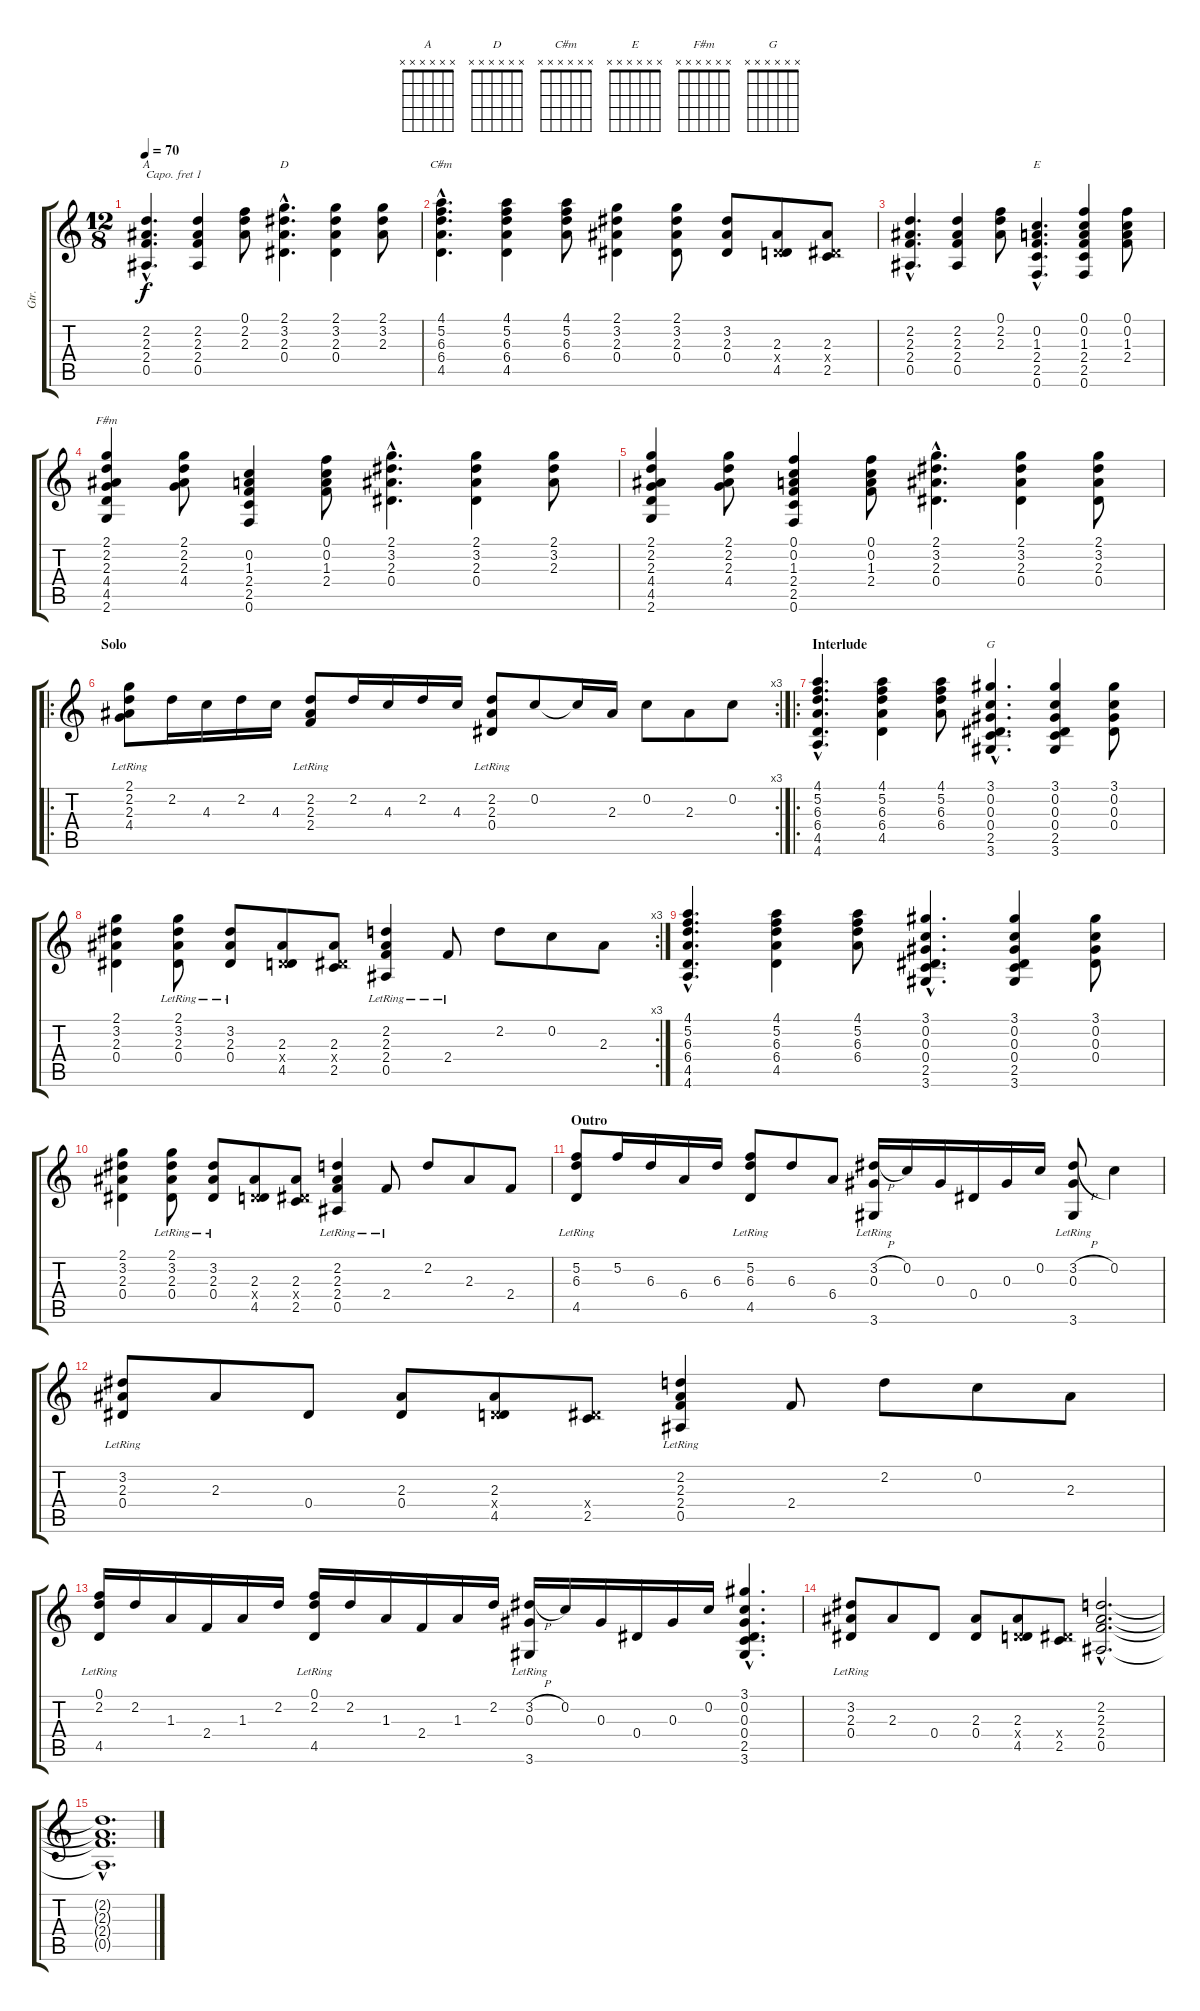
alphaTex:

\track ("Gtr." "Gtr.") {instrument electricguitarjazz}
\staff {score tabs}
\capo 1
\tuning (E4 B3 G3 D3 A2 E2) {hide}
\chord ("A" x x x x x x) {firstfret 0}
\chord ("D" x x x x x x) {firstfret 0}
\chord ("C#m" x x x x x x) {firstfret 0}
\chord ("E" x x x x x x) {firstfret 0}
\chord ("F#m" x x x x x x) {firstfret 0}
\chord ("G" x x x x x x) {firstfret 0}
\ts (12 8)
\tempo 70
\clef g2
\ks c
(2.2{hac} 2.3{hac} 2.4{hac} 0.5{hac}).4{d ch "A" dy f} (2.2 2.3 2.4 0.5).4 (0.1 2.2 2.3).8 (2.1{hac} 3.2{hac} 2.3{hac} 0.4{hac}).4{d ch "D"} (2.1 3.2 2.3 0.4).4 (2.1 3.2 2.3).8 |
(4.1{hac} 5.2{hac} 6.3{hac} 6.4{hac} 4.5{hac}).4{d ch "C#m"} (4.1 5.2 6.3 6.4 4.5).4 (4.1 5.2 6.3 6.4).8 (2.1 3.2 2.3 0.4).4 (2.1 3.2 2.3 0.4).8 (3.2 2.3 0.4).8 (2.3 0.4{x} 4.5).8 (2.3 0.4{x} 2.5).8 |
(2.2{hac} 2.3{hac} 2.4{hac} 0.5{hac}).4{d} (2.2 2.3 2.4 0.5).4 (0.1 2.2 2.3).8 (0.2{hac} 1.3{hac} 2.4{hac} 2.5{hac} 0.6{hac}).4{d ch "E"} (0.1 0.2 1.3 2.4 2.5 0.6).4 (0.1 0.2 1.3 2.4).8 |
(2.1 2.2 2.3 4.4 4.5 2.6).4{ch "F#m"} (2.1 2.2 2.3 4.4).8 (0.2 1.3 2.4 2.5 0.6).4 (0.1 0.2 1.3 2.4).8 (2.1{hac} 3.2{hac} 2.3{hac} 0.4{hac}).4{d} (2.1 3.2 2.3 0.4).4 (2.1 3.2 2.3).8 |
(2.1 2.2 2.3 4.4 4.5 2.6).4 (2.1 2.2 2.3 4.4).8 (0.1 0.2 1.3 2.4 2.5 0.6).4 (0.1 0.2 1.3 2.4).8 (2.1{hac} 3.2{hac} 2.3{hac} 0.4{hac}).4{d} (2.1 3.2 2.3 0.4).4 (2.1 3.2 2.3 0.4).8 |
\ro
\rc 3
\section ("" "Solo")
(2.1{lr} 2.2 2.3{lr} 4.4{lr}).8 2.2.16 4.3.16 2.2.16 4.3.16 (2.2 2.3{lr} 2.4{lr}).8 2.2.16 4.3.16 2.2.16 4.3.16 (2.2 2.3{lr} 0.4{lr}).8 0.2.8 0.2{t}.16 2.3.16 0.2.8 2.3.8 0.2.8 |
\ro
\section ("" "Interlude")
(4.1{hac} 5.2{hac} 6.3{hac} 6.4{hac} 4.5{hac} 4.6{hac}).4{d} (4.1 5.2 6.3 6.4 4.5).4 (4.1 5.2 6.3 6.4).8 (3.1{hac} 0.2{hac} 0.3{hac} 0.4{hac} 2.5{hac} 3.6{hac}).4{d ch "G"} (3.1 0.2 0.3 0.4 2.5 3.6).4 (3.1 0.2 0.3 0.4).8 |
\rc 3
(2.1 3.2 2.3 0.4).4 (2.1{lr} 3.2 2.3 0.4).8 (3.2{lr} 2.3 0.4).8 (2.3 0.4{x} 4.5).8 (2.3 0.4{x} 2.5).8 (2.2{lr} 2.3{lr} 2.4 0.5{lr}).4 2.4{lr}.8 2.2.8 0.2.8 2.3.8 |
(4.1{hac} 5.2{hac} 6.3{hac} 6.4{hac} 4.5{hac} 4.6{hac}).4{d} (4.1 5.2 6.3 6.4 4.5).4 (4.1 5.2 6.3 6.4).8 (3.1{hac} 0.2{hac} 0.3{hac} 0.4{hac} 2.5{hac} 3.6{hac}).4{d} (3.1 0.2 0.3 0.4 2.5 3.6).4 (3.1 0.2 0.3 0.4).8 |
(2.1 3.2 2.3 0.4).4 (2.1{lr} 3.2 2.3 0.4).8 (3.2{lr} 2.3 0.4).8 (2.3 0.4{x} 4.5).8 (2.3 0.4{x} 2.5).8 (2.2{lr} 2.3{lr} 2.4 0.5{lr}).4 2.4{lr}.8 2.2.8 2.3.8 2.4.8 |
\section ("" "Outro")
(5.2 6.3{lr} 4.5{lr}).8 5.2.16 6.3.16 6.4.16 6.3.16 (5.2{lr} 6.3 4.5{lr}).8 6.3.8 6.4.8 (3.2{h} 0.3{lr} 3.6{lr}).16 0.2.16 0.3.16 0.4.16 0.3.16 0.2.16 (3.2{h} 0.3{lr} 3.6{lr}).8 0.2.4 |
(3.2{lr} 2.3 0.4{lr}).8 2.3.8 0.4.8 (2.3 0.4).8 (2.3 0.4{x} 4.5).8 (0.4{x} 2.5).8 (2.2{lr} 2.3{lr} 2.4 0.5{lr}).4 2.4.8 2.2.8 0.2.8 2.3.8 |
(0.1{lr} 2.2 4.5{lr}).16 2.2.16 1.3.16 2.4.16 1.3.16 2.2.16 (0.1{lr} 2.2 4.5{lr}).16 2.2.16 1.3.16 2.4.16 1.3.16 2.2.16 (3.2{h} 0.3{lr} 3.6{lr}).16 0.2.16 0.3.16 0.4.16 0.3.16 0.2.16 (3.1{hac} 0.2{hac} 0.3{hac} 0.4{hac} 2.5{hac} 3.6{hac}).4{d} |
(3.2{lr} 2.3 0.4{lr}).8 2.3.8 0.4.8 (2.3 0.4).8 (2.3 0.4{x} 4.5).8 (0.4{x} 2.5).8 (2.2{hac} 2.3{hac} 2.4{hac} 0.5{hac}).2{d} |
(2.2{hac t} 2.3{hac t} 2.4{hac t} 0.5{hac t}).1{d}
